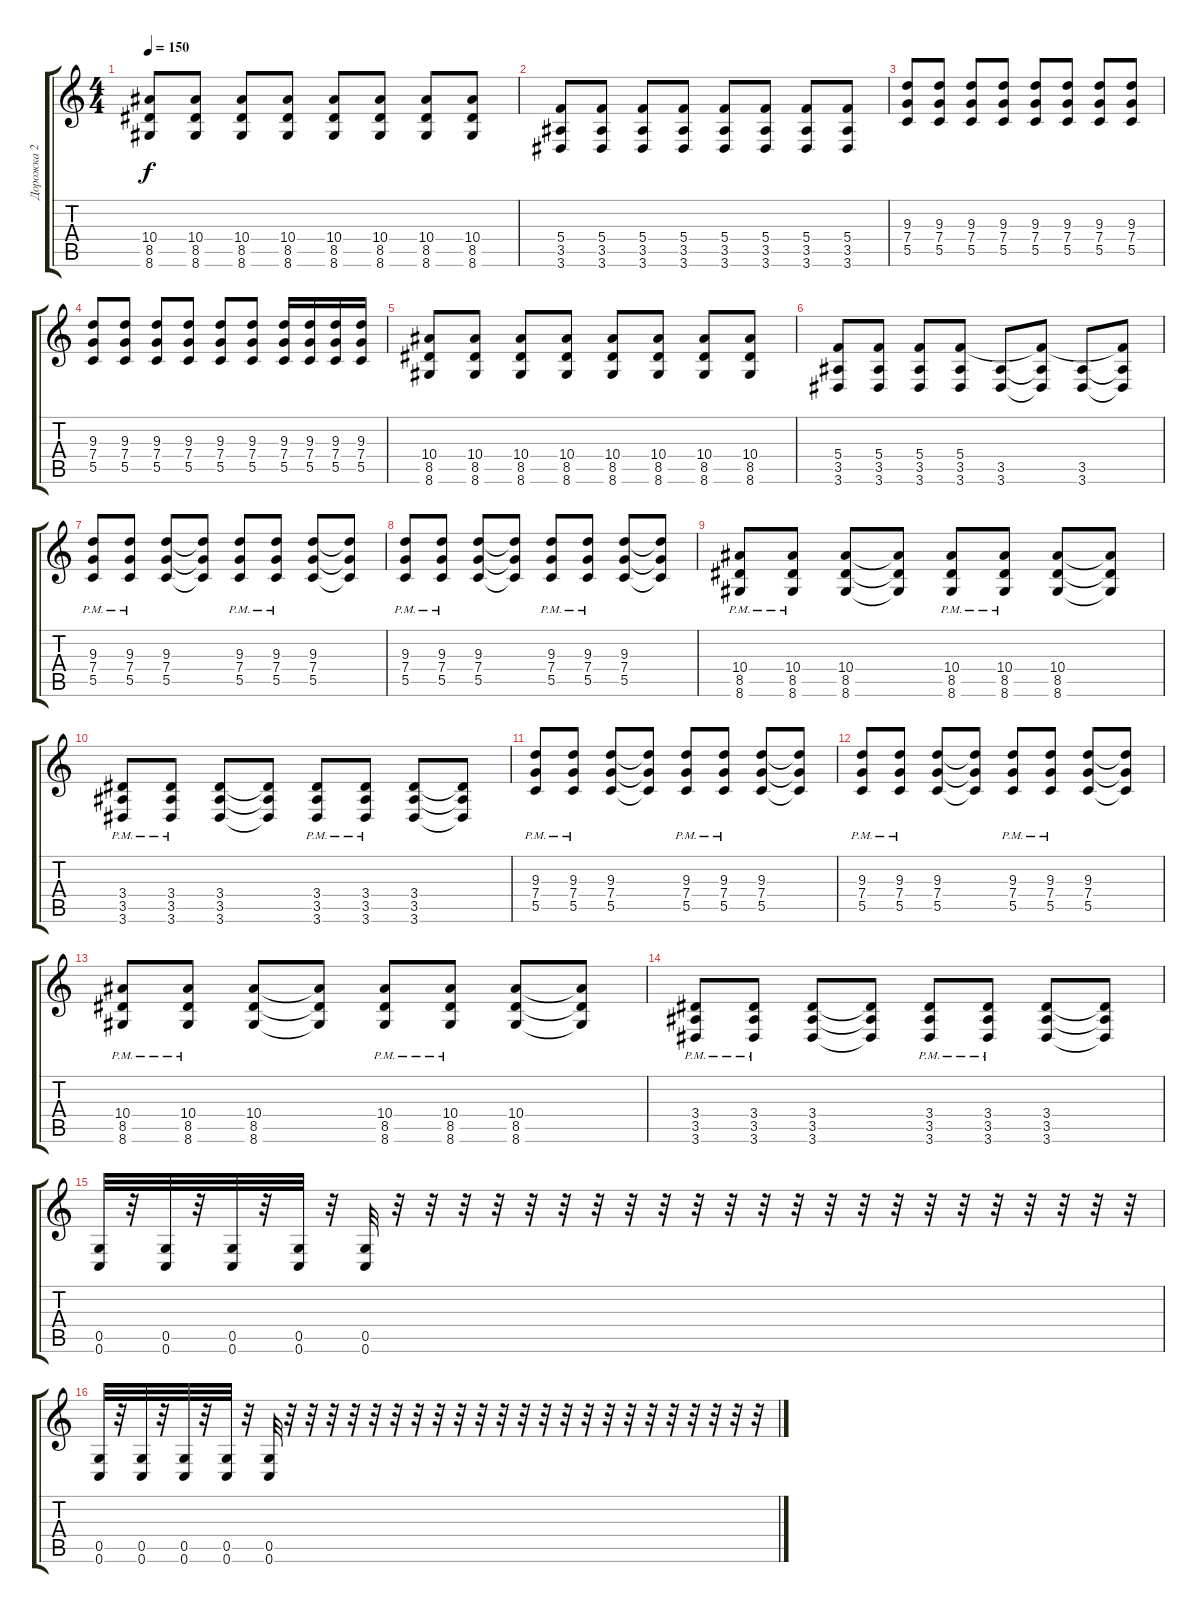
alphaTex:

\track ("Дорожка 2" "Дорожка 2") {instrument acousticguitarsteel}
\staff {score tabs}
\tuning (D4 A3 F3 C3 G2 C2) {hide}
\ts (4 4)
\tempo 150
\clef g2
\ks c
(10.4 8.5 8.6).8{dy f} (10.4 8.5 8.6).8 (10.4 8.5 8.6).8 (10.4 8.5 8.6).8 (10.4 8.5 8.6).8 (10.4 8.5 8.6).8 (10.4 8.5 8.6).8 (10.4 8.5 8.6).8 |
(5.4 3.5 3.6).8 (5.4 3.5 3.6).8 (5.4 3.5 3.6).8 (5.4 3.5 3.6).8 (5.4 3.5 3.6).8 (5.4 3.5 3.6).8 (5.4 3.5 3.6).8 (5.4 3.5 3.6).8 |
(9.3 7.4 5.5).8 (9.3 7.4 5.5).8 (9.3 7.4 5.5).8 (9.3 7.4 5.5).8 (9.3 7.4 5.5).8 (9.3 7.4 5.5).8 (9.3 7.4 5.5).8 (9.3 7.4 5.5).8 |
(9.3 7.4 5.5).8 (9.3 7.4 5.5).8 (9.3 7.4 5.5).8 (9.3 7.4 5.5).8 (9.3 7.4 5.5).8 (9.3 7.4 5.5).8 (9.3 7.4 5.5).16 (9.3 7.4 5.5).16 (9.3 7.4 5.5).16 (9.3 7.4 5.5).16 |
(10.4 8.5 8.6).8 (10.4 8.5 8.6).8 (10.4 8.5 8.6).8 (10.4 8.5 8.6).8 (10.4 8.5 8.6).8 (10.4 8.5 8.6).8 (10.4 8.5 8.6).8 (10.4 8.5 8.6).8 |
(5.4 3.5 3.6).8 (5.4 3.5 3.6).8 (5.4 3.5 3.6).8 (5.4 3.5 3.6).8 (3.5 3.6).8 (5.4{t} 3.5{t} 3.6{t}).8 (3.5 3.6).8 (5.4{t} 3.5{t} 3.6{t}).8 |
(9.3{pm} 7.4{pm} 5.5{pm}).8 (9.3{pm} 7.4{pm} 5.5{pm}).8 (9.3 7.4 5.5).8 (9.3{t} 7.4{t} 5.5{t}).8 (9.3{pm} 7.4{pm} 5.5{pm}).8 (9.3{pm} 7.4{pm} 5.5{pm}).8 (9.3 7.4 5.5).8 (9.3{t} 7.4{t} 5.5{t}).8 |
(9.3{pm} 7.4{pm} 5.5{pm}).8 (9.3{pm} 7.4{pm} 5.5{pm}).8 (9.3 7.4 5.5).8 (9.3{t} 7.4{t} 5.5{t}).8 (9.3{pm} 7.4{pm} 5.5{pm}).8 (9.3{pm} 7.4{pm} 5.5{pm}).8 (9.3 7.4 5.5).8 (9.3{t} 7.4{t} 5.5{t}).8 |
(10.4{pm} 8.5{pm} 8.6{pm}).8 (10.4{pm} 8.5{pm} 8.6{pm}).8 (10.4 8.5 8.6).8 (10.4{t} 8.5{t} 8.6{t}).8 (10.4{pm} 8.5{pm} 8.6{pm}).8 (10.4{pm} 8.5{pm} 8.6{pm}).8 (10.4 8.5 8.6).8 (10.4{t} 8.5{t} 8.6{t}).8 |
(3.4{pm} 3.5{pm} 3.6{pm}).8 (3.4{pm} 3.5{pm} 3.6{pm}).8 (3.4 3.5 3.6).8 (3.4{t} 3.5{t} 3.6{t}).8 (3.4{pm} 3.5{pm} 3.6{pm}).8 (3.4{pm} 3.5{pm} 3.6{pm}).8 (3.4 3.5 3.6).8 (3.4{t} 3.5{t} 3.6{t}).8 |
(9.3{pm} 7.4{pm} 5.5{pm}).8 (9.3{pm} 7.4{pm} 5.5{pm}).8 (9.3 7.4 5.5).8 (9.3{t} 7.4{t} 5.5{t}).8 (9.3{pm} 7.4{pm} 5.5{pm}).8 (9.3{pm} 7.4{pm} 5.5{pm}).8 (9.3 7.4 5.5).8 (9.3{t} 7.4{t} 5.5{t}).8 |
(9.3{pm} 7.4{pm} 5.5{pm}).8 (9.3{pm} 7.4{pm} 5.5{pm}).8 (9.3 7.4 5.5).8 (9.3{t} 7.4{t} 5.5{t}).8 (9.3{pm} 7.4{pm} 5.5{pm}).8 (9.3{pm} 7.4{pm} 5.5{pm}).8 (9.3 7.4 5.5).8 (9.3{t} 7.4{t} 5.5{t}).8 |
(10.4{pm} 8.5{pm} 8.6{pm}).8 (10.4{pm} 8.5{pm} 8.6{pm}).8 (10.4 8.5 8.6).8 (10.4{t} 8.5{t} 8.6{t}).8 (10.4{pm} 8.5{pm} 8.6{pm}).8 (10.4{pm} 8.5{pm} 8.6{pm}).8 (10.4 8.5 8.6).8 (10.4{t} 8.5{t} 8.6{t}).8 |
(3.4{pm} 3.5{pm} 3.6{pm}).8 (3.4{pm} 3.5{pm} 3.6{pm}).8 (3.4 3.5 3.6).8 (3.4{t} 3.5{t} 3.6{t}).8 (3.4{pm} 3.5{pm} 3.6{pm}).8 (3.4{pm} 3.5{pm} 3.6{pm}).8 (3.4 3.5 3.6).8 (3.4{t} 3.5{t} 3.6{t}).8 |
(0.5 0.6).32 r.32 (0.5 0.6).32 r.32 (0.5 0.6).32 r.32 (0.5 0.6).32 r.32 (0.5 0.6).32 r.32 r.32 r.32 r.32 r.32 r.32 r.32 r.32 r.32 r.32 r.32 r.32 r.32 r.32 r.32 r.32 r.32 r.32 r.32 r.32 r.32 r.32 r.32 |
(0.5 0.6).32 r.32 (0.5 0.6).32 r.32 (0.5 0.6).32 r.32 (0.5 0.6).32 r.32 (0.5 0.6).32 r.32 r.32 r.32 r.32 r.32 r.32 r.32 r.32 r.32 r.32 r.32 r.32 r.32 r.32 r.32 r.32 r.32 r.32 r.32 r.32 r.32 r.32 r.32
